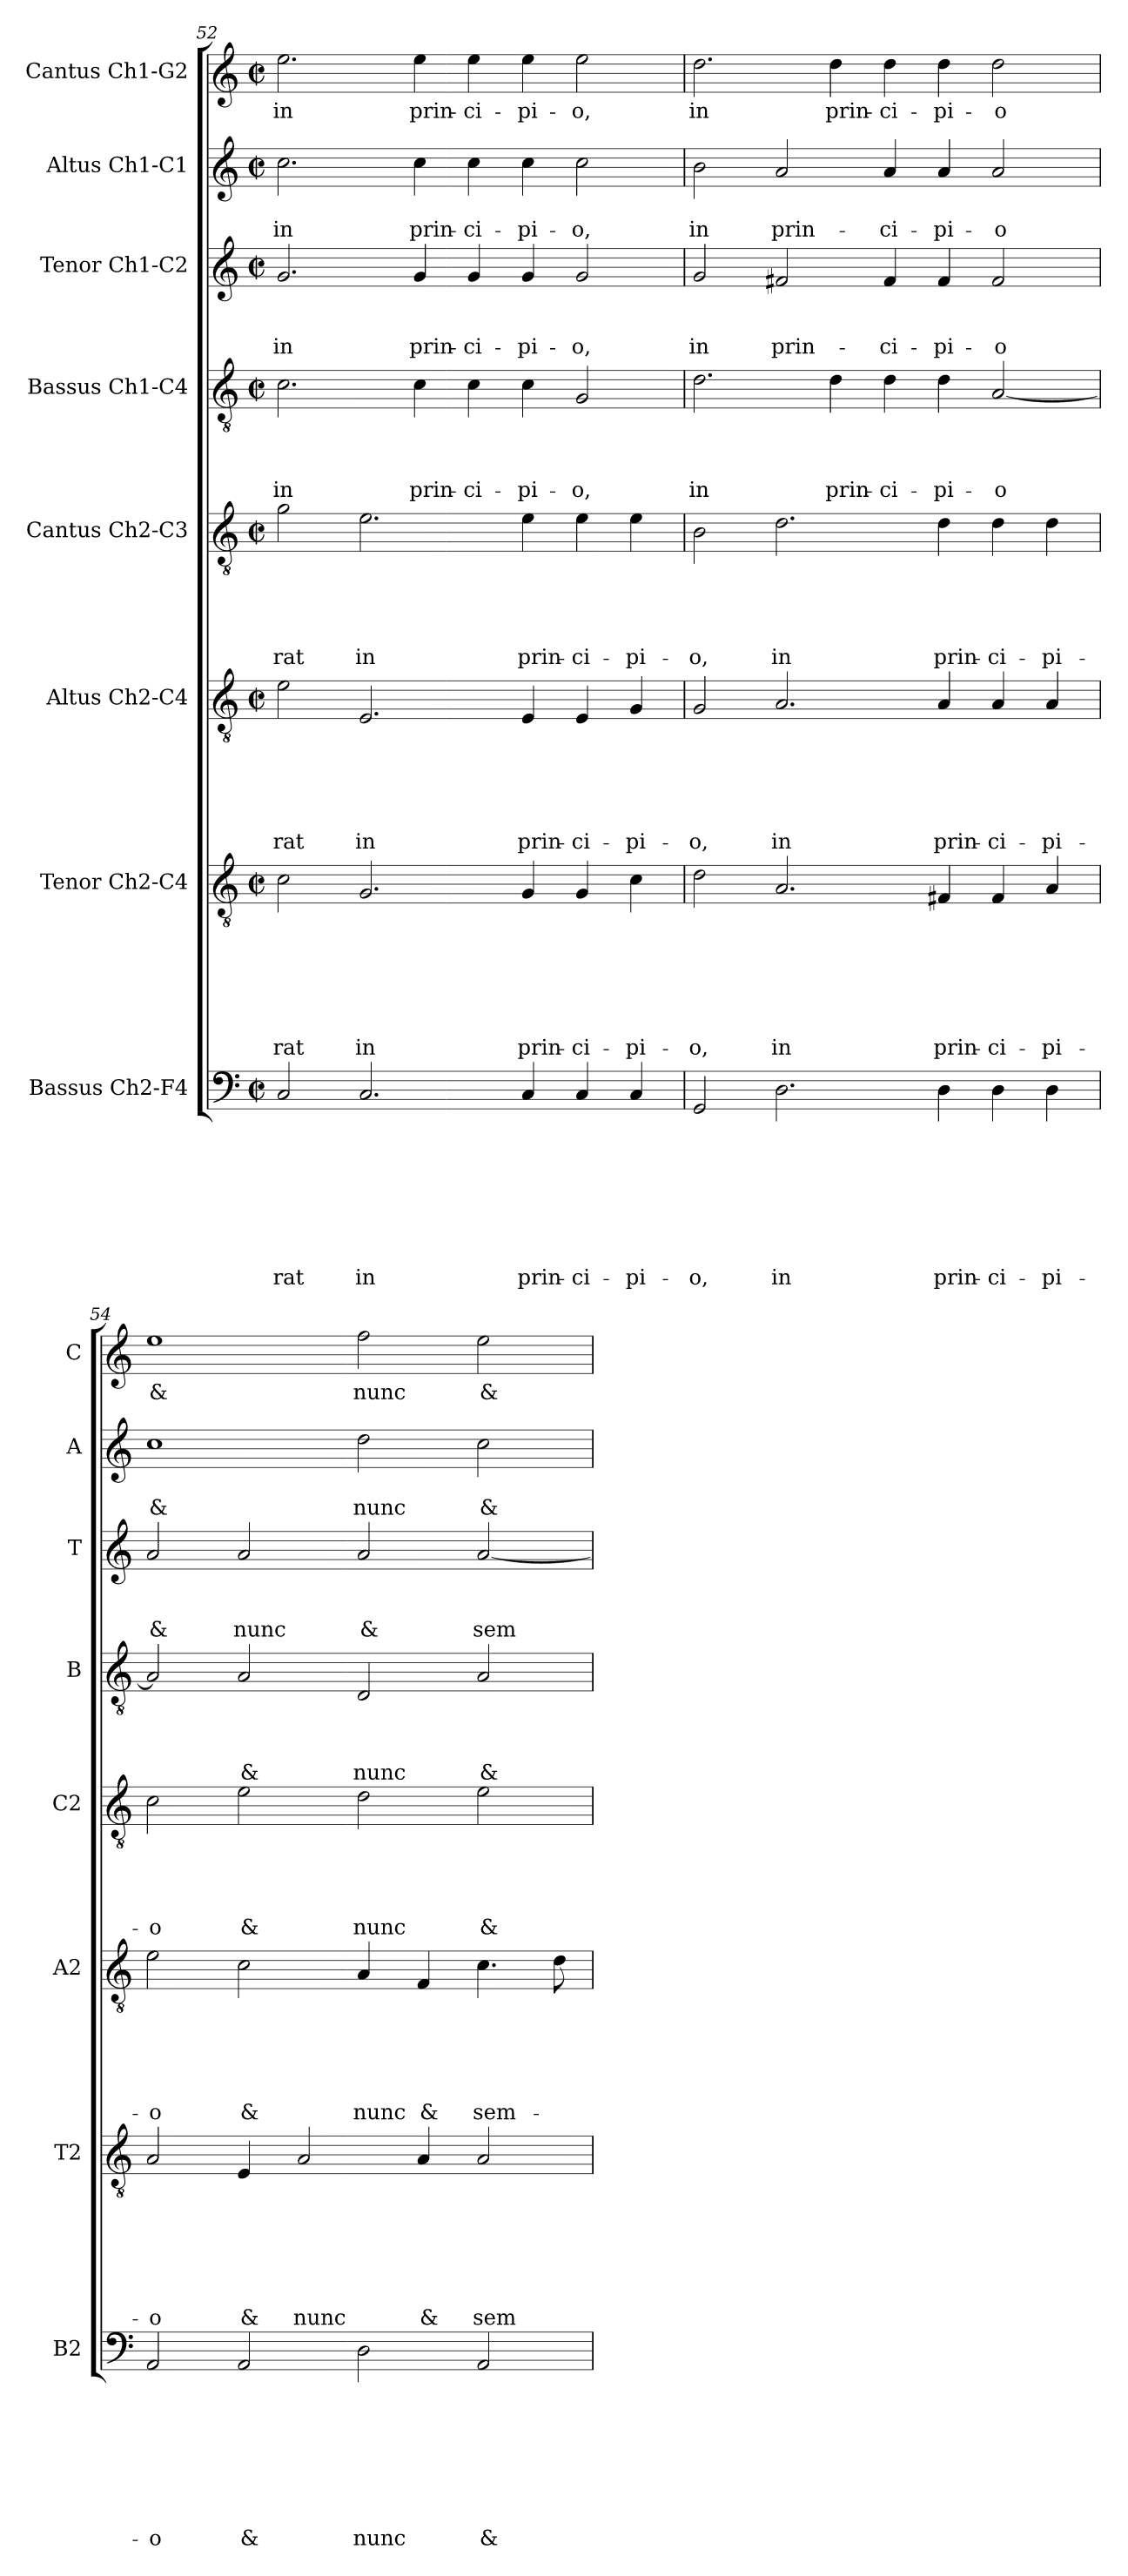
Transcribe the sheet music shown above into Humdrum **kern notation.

**kern	**text	**text	**text	**text	**text	**text	**text	**text	**kern	**text	**text	**text	**text	**text	**text	**text	**kern	**text	**text	**text	**text	**text	**text	**kern	**text	**text	**text	**text	**text	**kern	**text	**text	**text	**text	**kern	**text	**text	**text	**kern	**text	**text	**kern	**text
*part8	*part8	*part8	*part8	*part8	*part8	*part8	*part8	*part8	*part7	*part7	*part7	*part7	*part7	*part7	*part7	*part7	*part6	*part6	*part6	*part6	*part6	*part6	*part6	*part5	*part5	*part5	*part5	*part5	*part5	*part4	*part4	*part4	*part4	*part4	*part3	*part3	*part3	*part3	*part2	*part2	*part2	*part1	*part1
*staff8	*staff8	*staff8	*staff8	*staff8	*staff8	*staff8	*staff8	*staff8	*staff7	*staff7	*staff7	*staff7	*staff7	*staff7	*staff7	*staff7	*staff6	*staff6	*staff6	*staff6	*staff6	*staff6	*staff6	*staff5	*staff5	*staff5	*staff5	*staff5	*staff5	*staff4	*staff4	*staff4	*staff4	*staff4	*staff3	*staff3	*staff3	*staff3	*staff2	*staff2	*staff2	*staff1	*staff1
*I"Bassus Ch2-F4	*	*	*	*	*	*	*	*	*I"Tenor Ch2-C4	*	*	*	*	*	*	*	*I"Altus Ch2-C4	*	*	*	*	*	*	*I"Cantus Ch2-C3	*	*	*	*	*	*I"Bassus Ch1-C4	*	*	*	*	*I"Tenor Ch1-C2	*	*	*	*I"Altus Ch1-C1	*	*	*I"Cantus Ch1-G2	*
*I'B2	*	*	*	*	*	*	*	*	*I'T2	*	*	*	*	*	*	*	*I'A2	*	*	*	*	*	*	*I'C2	*	*	*	*	*	*I'B	*	*	*	*	*I'T	*	*	*	*I'A	*	*	*I'C	*
!!LO:PB:g=z
*clefF4	*	*	*	*	*	*	*	*	*clefGv2	*	*	*	*	*	*	*	*clefGv2	*	*	*	*	*	*	*clefGv2	*	*	*	*	*	*clefGv2	*	*	*	*	*clefG2	*	*	*	*clefG2	*	*	*clefG2	*
*k[]	*	*	*	*	*	*	*	*	*k[]	*	*	*	*	*	*	*	*k[]	*	*	*	*	*	*	*k[]	*	*	*	*	*	*k[]	*	*	*	*	*k[]	*	*	*	*k[]	*	*	*k[]	*
*C:	*	*	*	*	*	*	*	*	*C:	*	*	*	*	*	*	*	*C:	*	*	*	*	*	*	*C:	*	*	*	*	*	*C:	*	*	*	*	*C:	*	*	*	*C:	*	*	*C:	*
*M2/2	*	*	*	*	*	*	*	*	*M2/2	*	*	*	*	*	*	*	*M2/2	*	*	*	*	*	*	*M2/2	*	*	*	*	*	*M2/2	*	*	*	*	*M2/2	*	*	*	*M2/2	*	*	*M2/2	*
*met(c|)	*	*	*	*	*	*	*	*	*met(c|)	*	*	*	*	*	*	*	*met(c|)	*	*	*	*	*	*	*met(c|)	*	*	*	*	*	*met(c|)	*	*	*	*	*met(c|)	*	*	*	*met(c|)	*	*	*met(c|)	*
=52	=52	=52	=52	=52	=52	=52	=52	=52	=52	=52	=52	=52	=52	=52	=52	=52	=52	=52	=52	=52	=52	=52	=52	=52	=52	=52	=52	=52	=52	=52	=52	=52	=52	=52	=52	=52	=52	=52	=52	=52	=52	=52	=52
!	!	!	!	!	!	!	!	!LO:LY:b	!	!	!	!	!	!	!	!LO:LY:b	!	!	!	!	!	!	!LO:LY:b	!	!	!	!	!	!LO:LY:b	!	!	!	!	!LO:LY:b	!	!	!	!LO:LY:b	!	!	!LO:LY:b	!	!LO:LY:b
2C/	.	.	.	.	.	.	.	-rat	2c\	.	.	.	.	.	.	-rat	2e\	.	.	.	.	.	-rat	2g\	.	.	.	.	-rat	2.c\	.	.	.	in	2.g/	.	.	in	2.cc\	.	in	2.ee\	in
!	!	!	!	!	!	!	!	!LO:LY:b	!	!	!	!	!	!	!	!LO:LY:b	!	!	!	!	!	!	!LO:LY:b	!	!	!	!	!	!LO:LY:b	!	!	!	!	!	!	!	!	!	!	!	!	!	!
2.C/	.	.	.	.	.	.	.	in	2.G/	.	.	.	.	.	.	in	2.E/	.	.	.	.	.	in	2.e\	.	.	.	.	in	.	.	.	.	.	.	.	.	.	.	.	.	.	.
!	!	!	!	!	!	!	!	!	!	!	!	!	!	!	!	!	!	!	!	!	!	!	!	!	!	!	!	!	!	!	!	!	!	!LO:LY:b	!	!	!	!LO:LY:b	!	!	!LO:LY:b	!	!LO:LY:b
.	.	.	.	.	.	.	.	.	.	.	.	.	.	.	.	.	.	.	.	.	.	.	.	.	.	.	.	.	.	4c\	.	.	.	prin-	4g/	.	.	prin-	4cc\	.	prin-	4ee\	prin-
!	!	!	!	!	!	!	!	!	!	!	!	!	!	!	!	!	!	!	!	!	!	!	!	!	!	!	!	!	!	!	!	!	!	!LO:LY:b	!	!	!	!LO:LY:b	!	!	!LO:LY:b	!	!LO:LY:b
.	.	.	.	.	.	.	.	.	.	.	.	.	.	.	.	.	.	.	.	.	.	.	.	.	.	.	.	.	.	4c\	.	.	.	-ci-	4g/	.	.	-ci-	4cc\	.	-ci-	4ee\	-ci-
!	!	!	!	!	!	!	!	!LO:LY:b	!	!	!	!	!	!	!	!LO:LY:b	!	!	!	!	!	!	!LO:LY:b	!	!	!	!	!	!LO:LY:b	!	!	!	!	!LO:LY:b	!	!	!	!LO:LY:b	!	!	!LO:LY:b	!	!LO:LY:b
4C/	.	.	.	.	.	.	.	prin-	4G/	.	.	.	.	.	.	prin-	4E/	.	.	.	.	.	prin-	4e\	.	.	.	.	prin-	4c\	.	.	.	-pi-	4g/	.	.	-pi-	4cc\	.	-pi-	4ee\	-pi-
!	!	!	!	!	!	!	!	!LO:LY:b	!	!	!	!	!	!	!	!LO:LY:b	!	!	!	!	!	!	!LO:LY:b	!	!	!	!	!	!LO:LY:b	!	!	!	!	!LO:LY:b	!	!	!	!LO:LY:b	!	!	!LO:LY:b	!	!LO:LY:b
4C/	.	.	.	.	.	.	.	-ci-	4G/	.	.	.	.	.	.	-ci-	4E/	.	.	.	.	.	-ci-	4e\	.	.	.	.	-ci-	2G/	.	.	.	-o,	2g/	.	.	-o,	2cc\	.	-o,	2ee\	-o,
!	!	!	!	!	!	!	!	!LO:LY:b	!	!	!	!	!	!	!	!LO:LY:b	!	!	!	!	!	!	!LO:LY:b	!	!	!	!	!	!LO:LY:b	!	!	!	!	!	!	!	!	!	!	!	!	!	!
4C/	.	.	.	.	.	.	.	-pi-	4c\	.	.	.	.	.	.	-pi-	4G/	.	.	.	.	.	-pi-	4e\	.	.	.	.	-pi-	.	.	.	.	.	.	.	.	.	.	.	.	.	.
=53	=53	=53	=53	=53	=53	=53	=53	=53	=53	=53	=53	=53	=53	=53	=53	=53	=53	=53	=53	=53	=53	=53	=53	=53	=53	=53	=53	=53	=53	=53	=53	=53	=53	=53	=53	=53	=53	=53	=53	=53	=53	=53	=53
!	!	!	!	!	!	!	!	!LO:LY:b	!	!	!	!	!	!	!	!LO:LY:b	!	!	!	!	!	!	!LO:LY:b	!	!	!	!	!	!LO:LY:b	!	!	!	!	!LO:LY:b	!	!	!	!LO:LY:b	!	!	!LO:LY:b	!	!LO:LY:b
2GG/	.	.	.	.	.	.	.	-o,	2d\	.	.	.	.	.	.	-o,	2G/	.	.	.	.	.	-o,	2B\	.	.	.	.	-o,	2.d\	.	.	.	in	2g/	.	.	in	2b\	.	in	2.dd\	in
!	!	!	!	!	!	!	!	!LO:LY:b	!	!	!	!	!	!	!	!LO:LY:b	!	!	!	!	!	!	!LO:LY:b	!	!	!	!	!	!LO:LY:b	!	!	!	!	!	!	!	!	!LO:LY:b	!	!	!LO:LY:b	!	!
2.D\	.	.	.	.	.	.	.	in	2.A/	.	.	.	.	.	.	in	2.A/	.	.	.	.	.	in	2.d\	.	.	.	.	in	.	.	.	.	.	2f#X/	.	.	prin-	2a/	.	prin-	.	.
!	!	!	!	!	!	!	!	!	!	!	!	!	!	!	!	!	!	!	!	!	!	!	!	!	!	!	!	!	!	!	!	!	!	!LO:LY:b	!	!	!	!	!	!	!	!	!LO:LY:b
.	.	.	.	.	.	.	.	.	.	.	.	.	.	.	.	.	.	.	.	.	.	.	.	.	.	.	.	.	.	4d\	.	.	.	prin-	.	.	.	.	.	.	.	4dd\	prin-
!	!	!	!	!	!	!	!	!	!	!	!	!	!	!	!	!	!	!	!	!	!	!	!	!	!	!	!	!	!	!	!	!	!	!LO:LY:b	!	!	!	!LO:LY:b	!	!	!LO:LY:b	!	!LO:LY:b
.	.	.	.	.	.	.	.	.	.	.	.	.	.	.	.	.	.	.	.	.	.	.	.	.	.	.	.	.	.	4d\	.	.	.	-ci-	4f#/	.	.	-ci-	4a/	.	-ci-	4dd\	-ci-
!	!	!	!	!	!	!	!	!LO:LY:b	!	!	!	!	!	!	!	!LO:LY:b	!	!	!	!	!	!	!LO:LY:b	!	!	!	!	!	!LO:LY:b	!	!	!	!	!LO:LY:b	!	!	!	!LO:LY:b	!	!	!LO:LY:b	!	!LO:LY:b
4D\	.	.	.	.	.	.	.	prin-	4F#X/	.	.	.	.	.	.	prin-	4A/	.	.	.	.	.	prin-	4d\	.	.	.	.	prin-	4d\	.	.	.	-pi-	4f#/	.	.	-pi-	4a/	.	-pi-	4dd\	-pi-
!	!	!	!	!	!	!	!	!LO:LY:b	!	!	!	!	!	!	!	!LO:LY:b	!	!	!	!	!	!	!LO:LY:b	!	!	!	!	!	!LO:LY:b	!	!	!	!	!LO:LY:b	!	!	!	!LO:LY:b	!	!	!LO:LY:b	!	!LO:LY:b
4D\	.	.	.	.	.	.	.	-ci-	4F#/	.	.	.	.	.	.	-ci-	4A/	.	.	.	.	.	-ci-	4d\	.	.	.	.	-ci-	[2A/	.	.	.	-o	2f#/	.	.	-o	2a/	.	-o	2dd\	-o
!	!	!	!	!	!	!	!	!LO:LY:b	!	!	!	!	!	!	!	!LO:LY:b	!	!	!	!	!	!	!LO:LY:b	!	!	!	!	!	!LO:LY:b	!	!	!	!	!	!	!	!	!	!	!	!	!	!
4D\	.	.	.	.	.	.	.	-pi-	4A/	.	.	.	.	.	.	-pi-	4A/	.	.	.	.	.	-pi-	4d\	.	.	.	.	-pi-	.	.	.	.	.	.	.	.	.	.	.	.	.	.
=54	=54	=54	=54	=54	=54	=54	=54	=54	=54	=54	=54	=54	=54	=54	=54	=54	=54	=54	=54	=54	=54	=54	=54	=54	=54	=54	=54	=54	=54	=54	=54	=54	=54	=54	=54	=54	=54	=54	=54	=54	=54	=54	=54
!	!	!	!	!	!	!	!	!LO:LY:b	!	!	!	!	!	!	!	!LO:LY:b	!	!	!	!	!	!	!LO:LY:b	!	!	!	!	!	!LO:LY:b	!	!	!	!	!	!	!	!	!LO:LY:b	!	!	!LO:LY:b	!	!LO:LY:b
2AA/	.	.	.	.	.	.	.	-o	2A/	.	.	.	.	.	.	-o	2e\	.	.	.	.	.	-o	2c\	.	.	.	.	-o	2A/]	.	.	.	.	2a/	.	.	&	1cc	.	&	1ee	&
!	!	!	!	!	!	!	!	!LO:LY:b	!	!	!	!	!	!	!	!LO:LY:b	!	!	!	!	!	!	!LO:LY:b	!	!	!	!	!	!LO:LY:b	!	!	!	!	!LO:LY:b	!	!	!	!LO:LY:b	!	!	!	!	!
2AA/	.	.	.	.	.	.	.	&	4E/	.	.	.	.	.	.	&	2c\	.	.	.	.	.	&	2e\	.	.	.	.	&	2A/	.	.	.	&	2a/	.	.	nunc	.	.	.	.	.
!	!	!	!	!	!	!	!	!	!	!	!	!	!	!	!	!LO:LY:b	!	!	!	!	!	!	!	!	!	!	!	!	!	!	!	!	!	!	!	!	!	!	!	!	!	!	!
.	.	.	.	.	.	.	.	.	2A/	.	.	.	.	.	.	nunc	.	.	.	.	.	.	.	.	.	.	.	.	.	.	.	.	.	.	.	.	.	.	.	.	.	.	.
!	!	!	!	!	!	!	!	!LO:LY:b	!	!	!	!	!	!	!	!	!	!	!	!	!	!	!LO:LY:b	!	!	!	!	!	!LO:LY:b	!	!	!	!	!LO:LY:b	!	!	!	!LO:LY:b	!	!	!LO:LY:b	!	!LO:LY:b
2D\	.	.	.	.	.	.	.	nunc	.	.	.	.	.	.	.	.	4A/	.	.	.	.	.	nunc	2d\	.	.	.	.	nunc	2D/	.	.	.	nunc	2a/	.	.	&	2dd\	.	nunc	2ff\	nunc
!	!	!	!	!	!	!	!	!	!	!	!	!	!	!	!	!LO:LY:b	!	!	!	!	!	!	!LO:LY:b	!	!	!	!	!	!	!	!	!	!	!	!	!	!	!	!	!	!	!	!
.	.	.	.	.	.	.	.	.	4A/	.	.	.	.	.	.	&	4F/	.	.	.	.	.	&	.	.	.	.	.	.	.	.	.	.	.	.	.	.	.	.	.	.	.	.
!	!	!	!	!	!	!	!	!LO:LY:b	!	!	!	!	!	!	!	!LO:LY:b	!	!	!	!	!	!	!LO:LY:b	!	!	!	!	!	!LO:LY:b	!	!	!	!	!LO:LY:b	!	!	!	!LO:LY:b	!	!	!LO:LY:b	!	!LO:LY:b
2AA/	.	.	.	.	.	.	.	&	2A/	.	.	.	.	.	.	sem-	4.c\	.	.	.	.	.	sem-	2e\	.	.	.	.	&	2A/	.	.	.	&	[2a/	.	.	sem-	2cc\	.	&	2ee\	&
.	.	.	.	.	.	.	.	.	.	.	.	.	.	.	.	.	8d\	.	.	.	.	.	.	.	.	.	.	.	.	.	.	.	.	.	.	.	.	.	.	.	.	.	.
=	=	=	=	=	=	=	=	=	=	=	=	=	=	=	=	=	=	=	=	=	=	=	=	=	=	=	=	=	=	=	=	=	=	=	=	=	=	=	=	=	=	=	=
*-	*-	*-	*-	*-	*-	*-	*-	*-	*-	*-	*-	*-	*-	*-	*-	*-	*-	*-	*-	*-	*-	*-	*-	*-	*-	*-	*-	*-	*-	*-	*-	*-	*-	*-	*-	*-	*-	*-	*-	*-	*-	*-	*-
